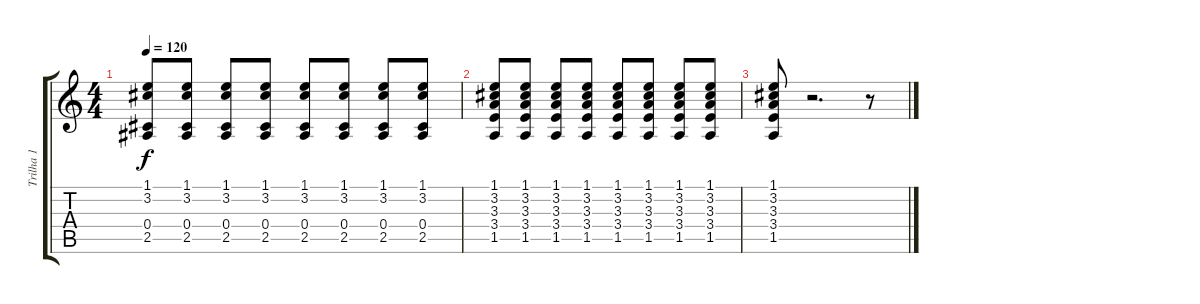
\track ("Trilha 1" "Trilha 1") {instrument acousticguitarnylon}
\staff {score tabs}
\tuning (Eb4 Bb3 Gb3 Db3 Ab2 Eb2) {hide}
\ts (4 4)
\tempo 120
\clef g2
\ks c
(1.1 3.2 0.4 2.5).8{dy f} (1.1 3.2 0.4 2.5).8 (1.1 3.2 0.4 2.5).8 (1.1 3.2 0.4 2.5).8 (1.1 3.2 0.4 2.5).8 (1.1 3.2 0.4 2.5).8 (1.1 3.2 0.4 2.5).8 (1.1 3.2 0.4 2.5).8 |
(1.1 3.2 3.3 3.4 1.5).8 (1.1 3.2 3.3 3.4 1.5).8 (1.1 3.2 3.3 3.4 1.5).8 (1.1 3.2 3.3 3.4 1.5).8 (1.1 3.2 3.3 3.4 1.5).8 (1.1 3.2 3.3 3.4 1.5).8 (1.1 3.2 3.3 3.4 1.5).8 (1.1 3.2 3.3 3.4 1.5).8 |
(1.1 3.2 3.3 3.4 1.5).8 r.2{d} r.8
